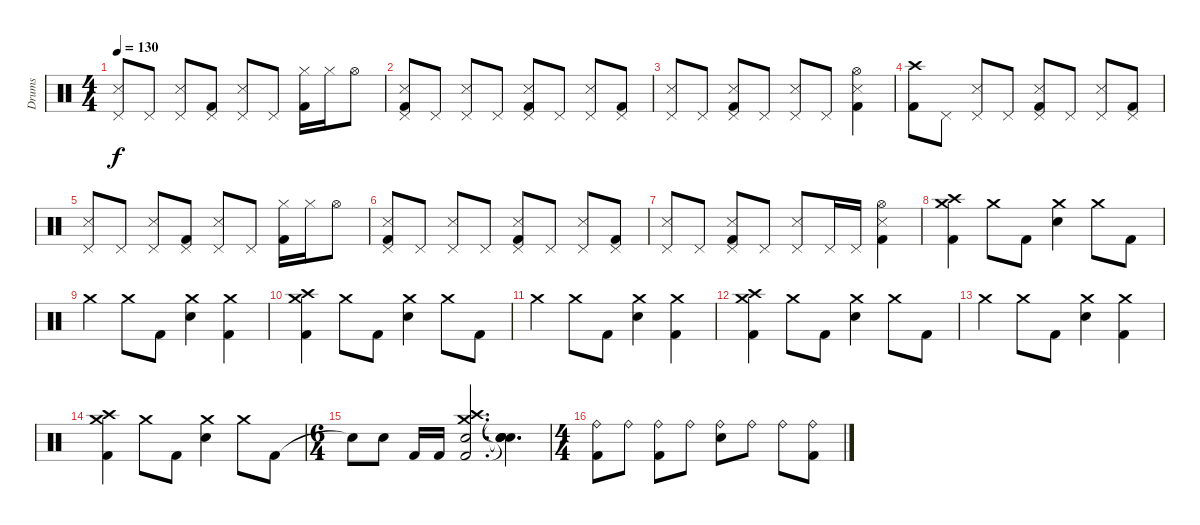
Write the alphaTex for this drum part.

\track ("Drums" "Drums") {instrument percussion}
\staff {score}
\articulation defaults
\ts (4 4)
\tempo 130
\clef neutral
\ks c
("Pedal Hi-Hat (hit)" "Snare (side stick) 3").8{dy f} "Pedal Hi-Hat (hit)".8 ("Pedal Hi-Hat (hit)" "Snare (side stick) 3").8 ("Pedal Hi-Hat (hit)" "Kick (hit) 2").8 ("Pedal Hi-Hat (hit)" "Snare (side stick) 3").8 "Pedal Hi-Hat (hit)".8 ("Hi-Hat (closed)" "Kick (hit) 2").16 "Hi-Hat (closed)".16 "Hi-Hat (open)".8 |
("Pedal Hi-Hat (hit)" "Snare (side stick) 3" "Kick (hit) 2").8 "Pedal Hi-Hat (hit)".8 ("Pedal Hi-Hat (hit)" "Snare (side stick) 3").8 "Pedal Hi-Hat (hit)".8 ("Pedal Hi-Hat (hit)" "Snare (side stick) 3" "Kick (hit) 2").8 "Pedal Hi-Hat (hit)".8 ("Pedal Hi-Hat (hit)" "Snare (side stick) 3").8 ("Pedal Hi-Hat (hit)" "Kick (hit) 2").8 |
("Pedal Hi-Hat (hit)" "Snare (side stick) 3").8 "Pedal Hi-Hat (hit)".8 ("Pedal Hi-Hat (hit)" "Snare (side stick) 3" "Kick (hit) 2").8 "Pedal Hi-Hat (hit)".8 ("Pedal Hi-Hat (hit)" "Snare (side stick) 3").8 "Pedal Hi-Hat (hit)".8 ("Hi-Hat (open)" "Snare (side stick) 3" "Kick (hit) 2").4 |
("Crash high (hit)" "Kick (hit) 2").8 "Pedal Hi-Hat (hit)".8 ("Pedal Hi-Hat (hit)" "Snare (side stick) 3").8 "Pedal Hi-Hat (hit)".8 ("Pedal Hi-Hat (hit)" "Snare (side stick) 3" "Kick (hit) 2").8 "Pedal Hi-Hat (hit)".8 ("Pedal Hi-Hat (hit)" "Snare (side stick) 3").8 ("Pedal Hi-Hat (hit)" "Kick (hit) 2").8 |
("Pedal Hi-Hat (hit)" "Snare (side stick) 3").8 "Pedal Hi-Hat (hit)".8 ("Pedal Hi-Hat (hit)" "Snare (side stick) 3").8 ("Pedal Hi-Hat (hit)" "Kick (hit) 2").8 ("Pedal Hi-Hat (hit)" "Snare (side stick) 3").8 "Pedal Hi-Hat (hit)".8 ("Hi-Hat (closed)" "Kick (hit) 2").16 "Hi-Hat (closed)".16 "Hi-Hat (open)".8 |
("Pedal Hi-Hat (hit)" "Snare (side stick) 3" "Kick (hit) 2").8 "Pedal Hi-Hat (hit)".8 ("Pedal Hi-Hat (hit)" "Snare (side stick) 3").8 "Pedal Hi-Hat (hit)".8 ("Pedal Hi-Hat (hit)" "Snare (side stick) 3" "Kick (hit) 2").8 "Pedal Hi-Hat (hit)".8 ("Pedal Hi-Hat (hit)" "Snare (side stick) 3").8 ("Pedal Hi-Hat (hit)" "Kick (hit) 2").8 |
("Pedal Hi-Hat (hit)" "Snare (side stick) 3").8 "Pedal Hi-Hat (hit)".8 ("Pedal Hi-Hat (hit)" "Snare (side stick) 3" "Kick (hit) 2").8 "Pedal Hi-Hat (hit)".8 ("Pedal Hi-Hat (hit)" "Snare (side stick) 3").8 "Pedal Hi-Hat (hit)".16 "Pedal Hi-Hat (hit)".16 ("Hi-Hat (open)" "Snare (side stick) 3" "Kick (hit) 2").4 |
("Crash high (hit)" "Crash medium (hit)" "Kick (hit) 2").4 "Crash medium (hit)".8 "Kick (hit) 2".8 ("Crash medium (hit)" "Electric Snare (hit)").4 "Crash medium (hit)".8 "Kick (hit) 2".8 |
"Crash medium (hit)".4 "Crash medium (hit)".8 "Kick (hit) 2".8 ("Crash medium (hit)" "Electric Snare (hit)").4 ("Crash medium (hit)" "Kick (hit) 2").4 |
("Crash high (hit)" "Crash medium (hit)" "Kick (hit) 2").4 "Crash medium (hit)".8 "Kick (hit) 2".8 ("Crash medium (hit)" "Electric Snare (hit)").4 "Crash medium (hit)".8 "Kick (hit) 2".8 |
"Crash medium (hit)".4 "Crash medium (hit)".8 "Kick (hit) 2".8 ("Crash medium (hit)" "Electric Snare (hit)").4 ("Crash medium (hit)" "Kick (hit) 2").4 |
("Crash high (hit)" "Crash medium (hit)" "Kick (hit) 2").4 "Crash medium (hit)".8 "Kick (hit) 2".8 ("Crash medium (hit)" "Electric Snare (hit)").4 "Crash medium (hit)".8 "Kick (hit) 2".8 |
"Crash medium (hit)".4 "Crash medium (hit)".8 "Kick (hit) 2".8 ("Crash medium (hit)" "Electric Snare (hit)").4 ("Crash medium (hit)" "Kick (hit) 2").4 |
("Crash high (hit)" "Crash medium (hit)" "Kick (hit) 2").4 "Crash medium (hit)".8 "Kick (hit) 2".8 ("Crash medium (hit)" "Electric Snare (hit)").4 "Crash medium (hit)".8 "Kick (hit) 2".8 |
\ts (6 4)
"Snare (hit)"{t}.8 "Electric Snare (hit)".8 "Kick (hit) 2".16 "Kick (hit) 2".16 ("Crash high (hit)" "Crash medium (hit)" "Electric Snare (hit)" "Kick (hit) 2").2{d} ("Snare (hit)"{t} "Snare (hit)"{t} "Snare (hit)"{t} "Snare (hit)"{t}).4{d} |
\ts (4 4)
("Ride (bell)" "Kick (hit) 2").8 "Ride (bell)".8 ("Ride (bell)" "Kick (hit) 2").8 "Ride (bell)".8 ("Ride (bell)" "Electric Snare (hit)").8 "Ride (bell)".8 "Ride (bell)".8 ("Ride (bell)" "Kick (hit) 2").8
